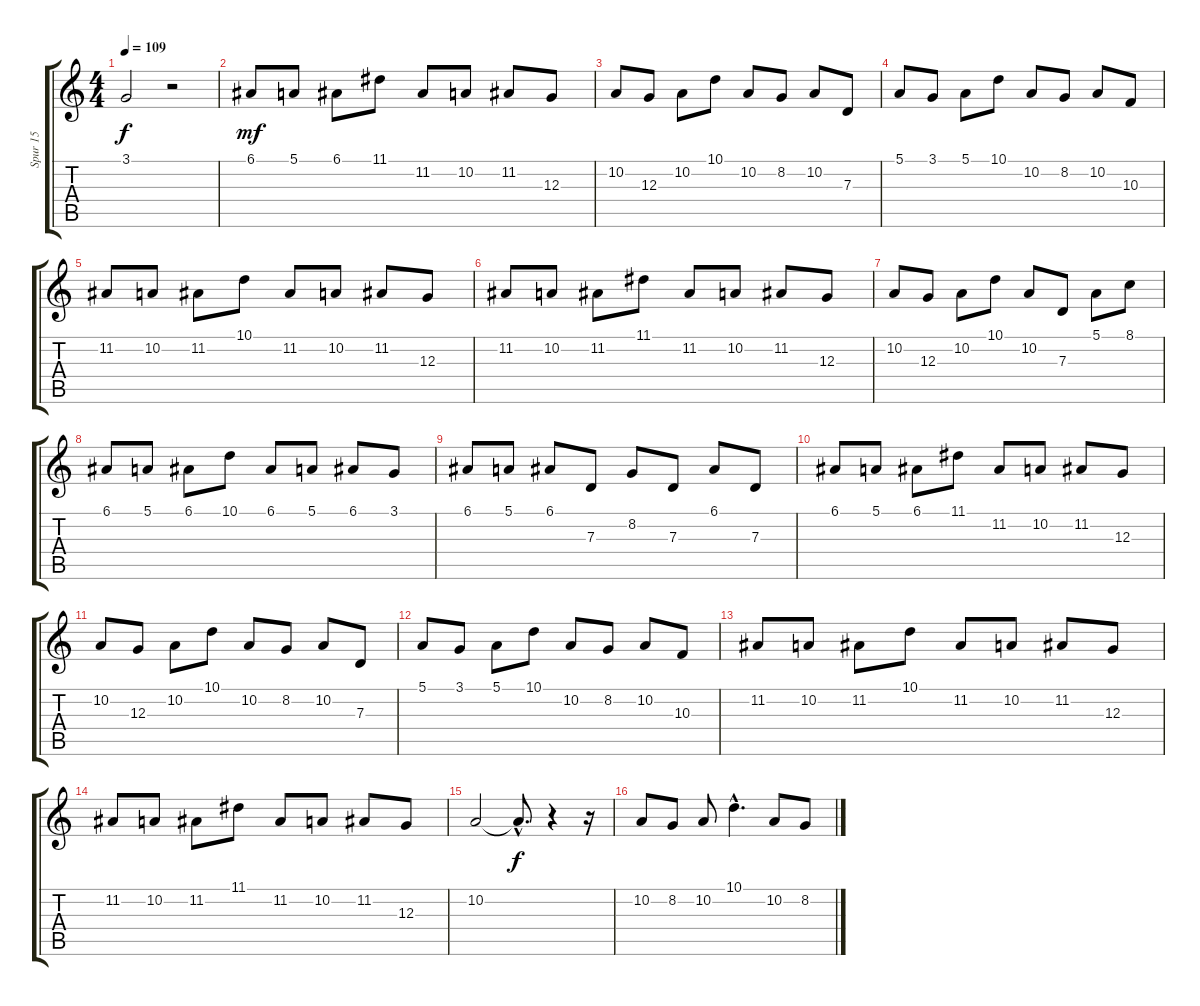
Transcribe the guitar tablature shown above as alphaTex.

\track ("Spur 15" "Spur 15") {instrument harmonica}
\staff {score tabs}
\tuning (E4 B3 G3 D3 A2 E2) {hide}
\ts (4 4)
\tempo 109
\clef g2
\ks c
3.1{t}.2{dy f} r.2 |
6.1.8{dy mf} 5.1.8 6.1.8 11.1.8 11.2.8 10.2.8 11.2.8 12.3.8 |
10.2.8 12.3.8 10.2.8 10.1.8 10.2.8 8.2.8 10.2.8 7.3.8 |
5.1.8 3.1.8 5.1.8 10.1.8 10.2.8 8.2.8 10.2.8 10.3.8 |
11.2.8 10.2.8 11.2.8 10.1.8 11.2.8 10.2.8 11.2.8 12.3.8 |
11.2.8 10.2.8 11.2.8 11.1.8 11.2.8 10.2.8 11.2.8 12.3.8 |
10.2.8 12.3.8 10.2.8 10.1.8 10.2.8 7.3.8 5.1.8 8.1.8 |
6.1.8 5.1.8 6.1.8 10.1.8 6.1.8 5.1.8 6.1.8 3.1.8 |
6.1.8 5.1.8 6.1.8 7.3.8 8.2.8 7.3.8 6.1.8 7.3.8 |
6.1.8 5.1.8 6.1.8 11.1.8 11.2.8 10.2.8 11.2.8 12.3.8 |
10.2.8 12.3.8 10.2.8 10.1.8 10.2.8 8.2.8 10.2.8 7.3.8 |
5.1.8 3.1.8 5.1.8 10.1.8 10.2.8 8.2.8 10.2.8 10.3.8 |
11.2.8 10.2.8 11.2.8 10.1.8 11.2.8 10.2.8 11.2.8 12.3.8 |
11.2.8 10.2.8 11.2.8 11.1.8 11.2.8 10.2.8 11.2.8 12.3.8 |
10.2.2 10.2{hac t}.8{d dy f} r.4 r.16 |
10.2.8{instrument harmonica} 8.2.8 10.2.8 10.1{hac}.4{d} 10.2.8 8.2.8
